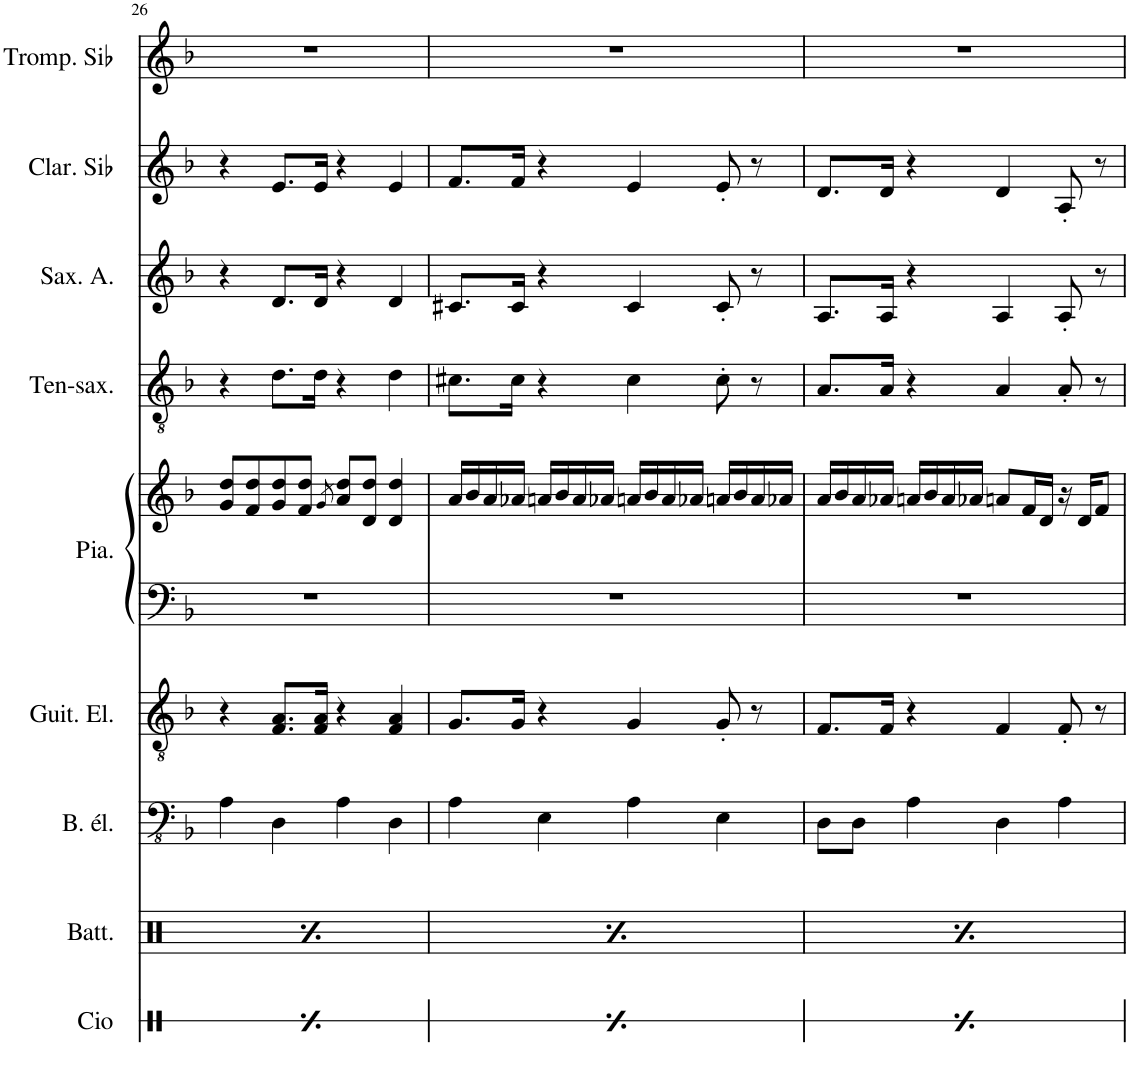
**kern	**kern	**kern	**kern	**kern	**kern	**kern	**kern	**kern	**kern	**kern
*part10	*part9	*part8	*part7	*part6	*part5	*part5	*part4	*part3	*part2	*part1
*staff11	*staff10	*staff9	*staff8	*staff7	*staff6	*staff5	*staff4	*staff3	*staff2	*staff1
*I"Congas	*I"Batterie	*I"Trombon	*I"Basse électrique	*I"Guitare électrique	*I"Piano	*	*I"Tenorsaxofon	*I"Saxophone Alto	*I"Clarinette en Sib	*I"Trompette en Sib
*	*I'Batt.	*I'Tbn.	*I'B. él.	*I'Guit. El.	*I'Pia.	*	*I'Ten-sax.	*I'Sax. A.	*I'Clar. Sib	*I'Tromp. Sib
!!LO:PB:g=z
*clefX	*clefX	*clefF4	*clefFv4	*clefGv2	*clefF4	*clefG2	*clefGv2	*clefG2	*clefG2	*clefG2
*	*	*	*	*	*	*	*Trd8c14	*Trd5c9	*Trd1c2	*Trd1c2
*k[]	*k[]	*k[b-]	*k[b-]	*k[b-]	*k[b-]	*k[b-]	*k[b-]	*k[b-]	*k[b-]	*k[b-]
*M4/4	*M4/4	*M4/4	*M4/4	*M4/4	*M4/4	*M4/4	*M4/4	*M4/4	*M4/4	*M4/4
=26	=26	=26	=26	=26	=26	=26	=26	=26	=26	=26
*	*^	*	*	*	*	*	*	*	*	*
16Rd/LL	16Rgg/LL	4Rf\	4A	4AA\	4r	1r	8g/ 8dd/L	4r	4r	4r	1r
16Re/	16Rgg/	.	.	.	.	.	.	.	.	.	.
16Rf/	16Rff/	.	.	.	.	.	8f/ 8dd/	.	.	.	.
16Rd/JJ	16Rgg/JJ	.	.	.	.	.	.	.	.	.	.
16Re/LL	16Rgg/LL	4Rf\	4D	4DD\	8.F/ 8.A/L	.	8g/ 8dd/	8.d\L	8.d/L	8.e/L	.
16Rd/	16Rgg/	.	.	.	.	.	.	.	.	.	.
16Rf/	16Rff/	.	.	.	.	.	8f/ 8dd/J	.	.	.	.
16Re/JJ	16Rgg/JJ	.	.	.	16F/ 16A/Jk	.	.	16d\Jk	16d/Jk	16e/Jk	.
.	.	.	.	.	.	.	8qg/	.	.	.	.
16Rd/LL	16Rgg/LL	4Rf\	4A	4AA\	4r	.	8a/ 8dd/L	4r	4r	4r	.
16Rd/	16Rgg/	.	.	.	.	.	.	.	.	.	.
16Rf/	16Rff/	.	.	.	.	.	8d/ 8dd/J	.	.	.	.
16Rd/JJ	16Rgg/JJ	.	.	.	.	.	.	.	.	.	.
16Re/LL	16Rgg/LL	4Rf\	4D	4DD\	4F/ 4A/	.	4d/ 4dd/	4d\	4d/	4e/	.
16Rd/	16Rgg/	.	.	.	.	.	.	.	.	.	.
16Rf/	16Rff/	.	.	.	.	.	.	.	.	.	.
16Rd/JJ	16Rgg/JJ	.	.	.	.	.	.	.	.	.	.
=27	=27	=27	=27	=27	=27	=27	=27	=27	=27	=27	=27
16Rd/LL	16Rgg/LL	4Rf\	4A	4AA\	8.G/L	1r	16a/LL	8.c#X\L	8.c#X/L	8.f/L	1r
16Re/	16Rgg/	.	.	.	.	.	16b-/	.	.	.	.
16Rf/	16Rff/	.	.	.	.	.	16a/	.	.	.	.
16Rd/JJ	16Rgg/JJ	.	.	.	16G/Jk	.	16a-X/JJ	16c#\Jk	16c#/Jk	16f/Jk	.
16Re/LL	16Rgg/LL	4Rf\	4E	4EE\	4r	.	16an/LL	4r	4r	4r	.
16Rd/	16Rgg/	.	.	.	.	.	16b-/	.	.	.	.
16Rf/	16Rff/	.	.	.	.	.	16a/	.	.	.	.
16Re/JJ	16Rgg/JJ	.	.	.	.	.	16a-X/JJ	.	.	.	.
16Rd/LL	16Rgg/LL	4Rf\	4A	4AA\	4G/	.	16an/LL	4c#\	4c#/	4e/	.
16Rd/	16Rgg/	.	.	.	.	.	16b-/	.	.	.	.
16Rf/	16Rff/	.	.	.	.	.	16a/	.	.	.	.
16Rd/JJ	16Rgg/JJ	.	.	.	.	.	16a-X/JJ	.	.	.	.
16Re/LL	16Rgg/LL	4Rf\	4E	4EE\	8G'/	.	16an/LL	8c#'\	8c#'/	8e'/	.
16Rd/	16Rgg/	.	.	.	.	.	16b-/	.	.	.	.
16Rf/	16Rff/	.	.	.	8r	.	16a/	8r	8r	8r	.
16Rd/JJ	16Rgg/JJ	.	.	.	.	.	16a-X/JJ	.	.	.	.
=28	=28	=28	=28	=28	=28	=28	=28	=28	=28	=28	=28
16Rd/LL	16Rgg/LL	4Rf\	8D\L	8DD\L	8.F/L	1r	16a/LL	8.A/L	8.A/L	8.d/L	1r
16Re/	16Rgg/	.	.	.	.	.	16b-/	.	.	.	.
16Rf/	16Rff/	.	8D\J	8DD\J	.	.	16a/	.	.	.	.
16Rd/JJ	16Rgg/JJ	.	.	.	16F/Jk	.	16a-X/JJ	16A/Jk	16A/Jk	16d/Jk	.
16Re/LL	16Rgg/LL	4Rf\	4A	4AA\	4r	.	16an/LL	4r	4r	4r	.
16Rd/	16Rgg/	.	.	.	.	.	16b-/	.	.	.	.
16Rf/	16Rff/	.	.	.	.	.	16a/	.	.	.	.
16Re/JJ	16Rgg/JJ	.	.	.	.	.	16a-X/JJ	.	.	.	.
16Rd/LL	16Rgg/LL	4Rf\	4D	4DD\	4F/	.	8an/L	4A/	4A/	4d/	.
16Rd/	16Rgg/	.	.	.	.	.	.	.	.	.	.
16Rf/	16Rff/	.	.	.	.	.	16f/L	.	.	.	.
16Rd/JJ	16Rgg/JJ	.	.	.	.	.	16d/JJ	.	.	.	.
16Re/LL	16Rgg/LL	4Rf\	4A	4AA\	8F'/	.	16r	8A'/	8A'/	8A'/	.
16Rd/	16Rgg/	.	.	.	.	.	16d/KL	.	.	.	.
16Rf/	16Rff/	.	.	.	8r	.	8f/J	8r	8r	8r	.
16Rd/JJ	16Rgg/JJ	.	.	.	.	.	.	.	.	.	.
*	*v	*v	*	*	*	*	*	*	*	*	*
=	=	=	=	=	=	=	=	=	=	=
*-	*-	*-	*-	*-	*-	*-	*-	*-	*-	*-
